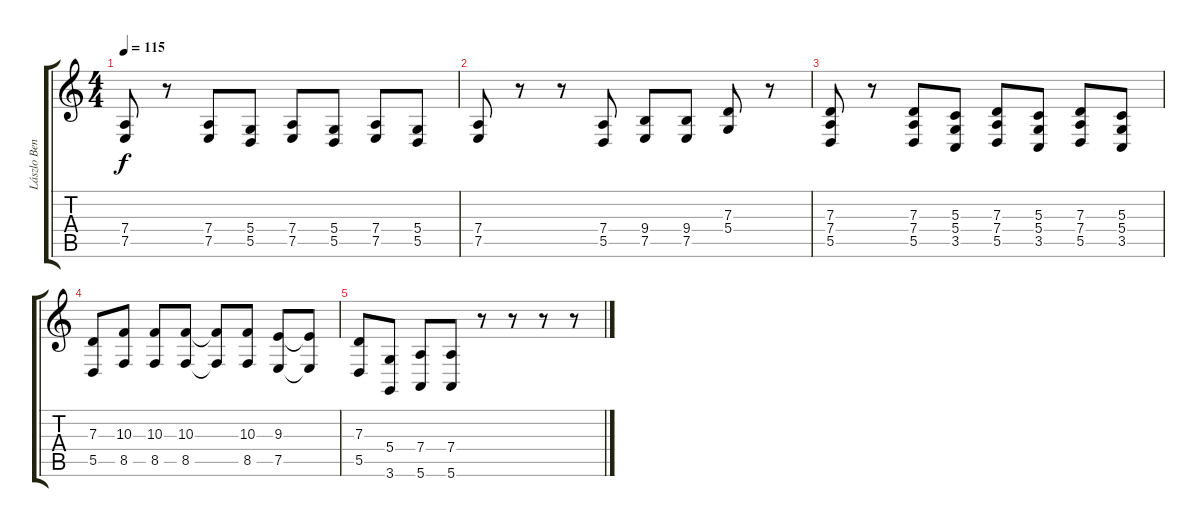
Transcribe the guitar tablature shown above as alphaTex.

\track ("Lászlo Benkõ \"Laci\" (Organ)" "Lászlo Ben") {instrument drawbarorgan}
\staff {score tabs}
\tuning (E4 B3 G3 D3 A2 E2) {hide}
\ts (4 4)
\tempo 115
\clef g2
\ks c
(7.4 7.5).8{dy f} r.8 (7.4 7.5).8 (5.4 5.5).8 (7.4 7.5).8 (5.4 5.5).8 (7.4 7.5).8 (5.4 5.5).8 |
(7.4 7.5).8 r.8 r.8 (7.4 5.5).8 (9.4 7.5).8 (9.4 7.5).8 (7.3 5.4).8 r.8 |
(7.3 7.4 5.5).8 r.8 (7.3 7.4 5.5).8 (5.3 5.4 3.5).8 (7.3 7.4 5.5).8 (5.3 5.4 3.5).8 (7.3 7.4 5.5).8 (5.3 5.4 3.5).8 |
(7.3 5.5).8 (10.3 8.5).8 (10.3 8.5).8 (10.3 8.5).8 (10.3{t} 8.5{t}).8 (10.3 8.5).8 (9.3 7.5).8 (9.3{t} 7.5{t}).8 |
(7.3 5.5).8 (5.4 3.6).8 (7.4 5.6).8 (7.4 5.6).8 r.8 r.8 r.8 r.8
